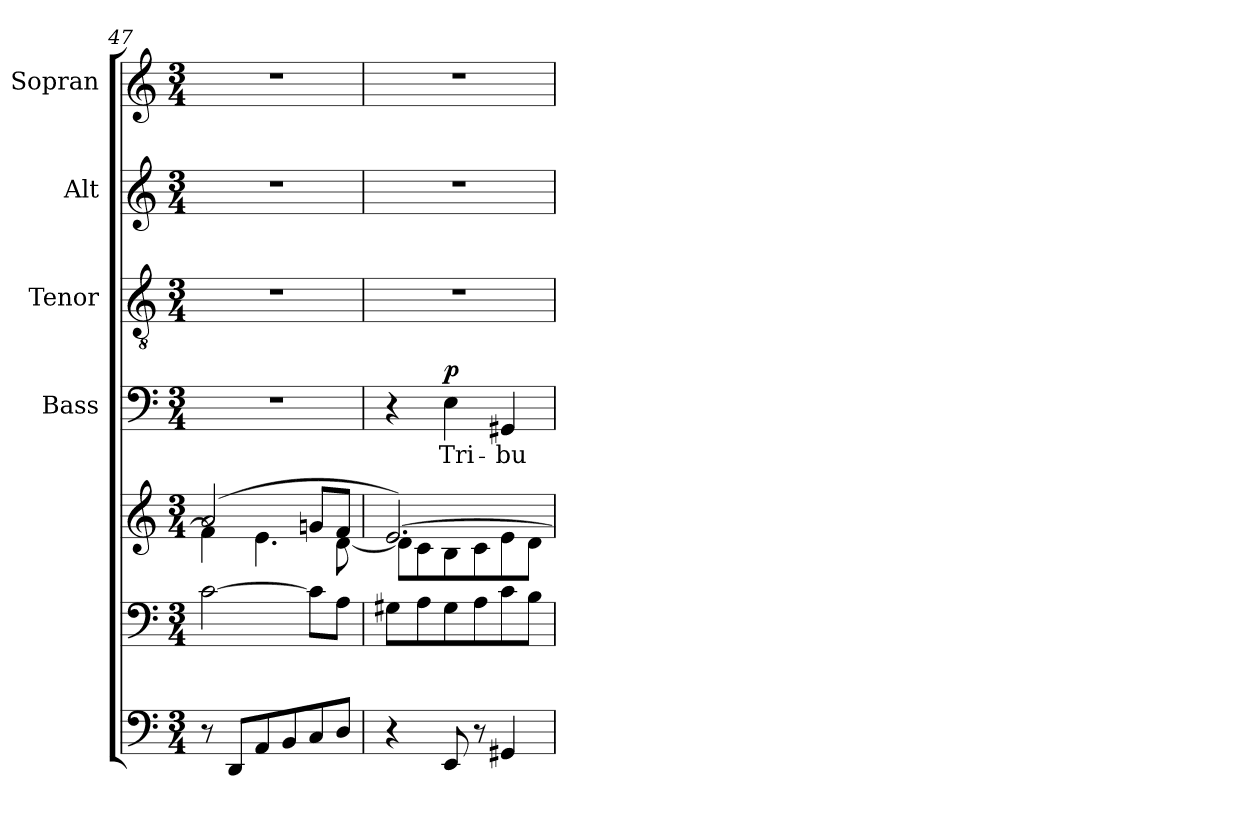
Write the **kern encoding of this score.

**kern	**kern	**kern	**kern	**text	**dynam	**kern	**kern	**kern
*part6	*part5	*part5	*part4	*part4	*part4	*part3	*part2	*part1
*staff7	*staff6	*staff5	*staff4	*staff4	*staff4	*staff3	*staff2	*staff1
*	*	*	*I"Bass	*	*	*I"Tenor	*I"Alt	*I"Sopran
*	*	*	*I'B.	*	*	*I'T.	*I'A.	*I'S.
*clefF4	*clefF4	*clefG2	*clefF4	*	*	*clefGv2	*clefG2	*clefG2
*k[]	*k[]	*k[]	*k[]	*	*	*k[]	*k[]	*k[]
*C:	*C:	*C:	*C:	*	*	*C:	*C:	*C:
*M3/4	*M3/4	*M3/4	*M3/4	*	*	*M3/4	*M3/4	*M3/4
=47	=47	=47	=47	=47	=47	=47	=47	=47
*	*	*^	*	*	*	*	*	*
8r	[2c\	(2a/	4f\]	2.r	.	.	2.r	2.r	2.r
8DD/L	.	.	.	.	.	.	.	.	.
8AA/	.	.	4.e\	.	.	.	.	.	.
8BB/	.	.	.	.	.	.	.	.	.
8C/	8c\L]	8gn/L	.	.	.	.	.	.	.
8D/J	8A\J	8f/J	[<8d\	.	.	.	.	.	.
=48	=48	=48	=48	=48	=48	=48	=48	=48	=48
4r	8G#X\L	[>2.e/)	8d\L]	4r	.	.	2.r	2.r	2.r
.	8A\	.	8c\	.	.	.	.	.	.
!	!	!	!	!	!LO:LY:b	!LO:DY:a	!	!	!
8EE/	8G#\	.	8B\	4E\	Tri-	p	.	.	.
8r	8A\	.	8c\	.	.	.	.	.	.
!	!	!	!	!	!LO:LY:b	!	!	!	!
4GG#X/	8c\	.	8e\	4GG#X/	-bu-	.	.	.	.
.	8B\J	.	8d\J	.	.	.	.	.	.
*	*	*v	*v	*	*	*	*	*	*
=	=	=	=	=	=	=	=	=
*-	*-	*-	*-	*-	*-	*-	*-	*-
